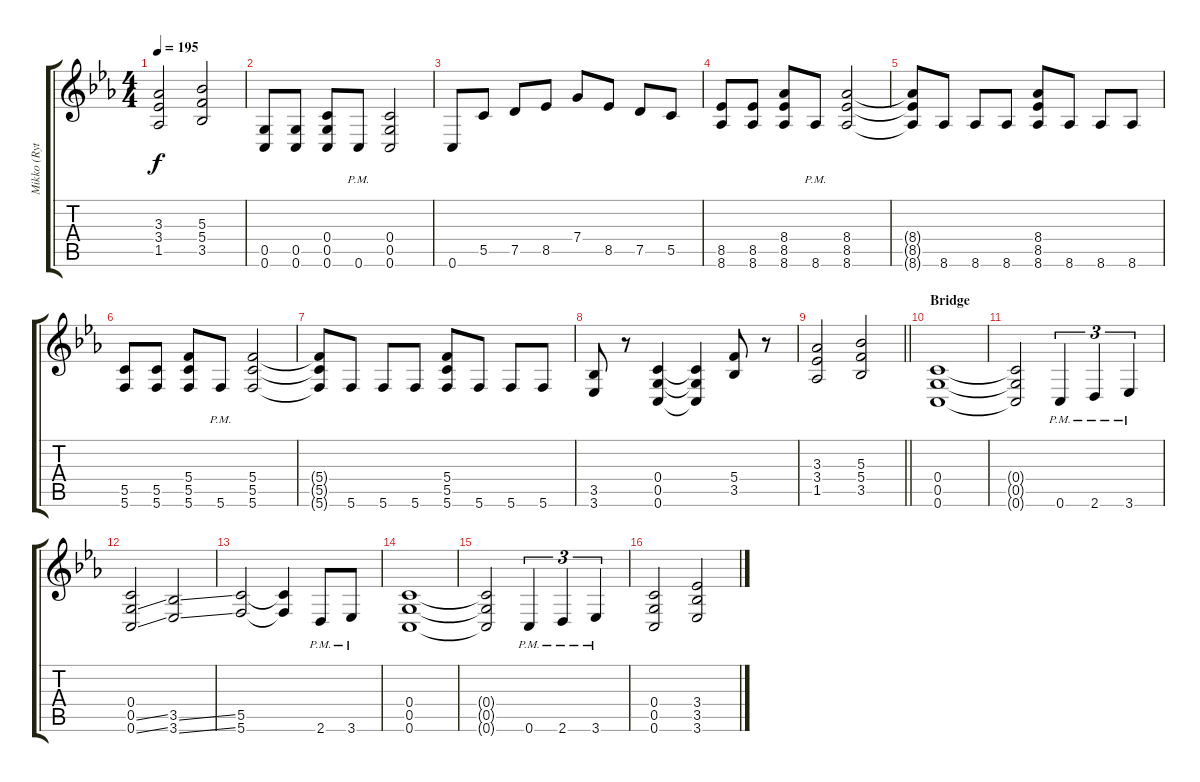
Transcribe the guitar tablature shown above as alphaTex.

\track ("Mikko (Rythm)" "Mikko (Ryt") {instrument distortionguitar}
\staff {score tabs}
\tuning (D4 A3 F3 C3 G2 C2) {hide}
\ts (4 4)
\tempo 195
\clef g2
\ks cminor
(3.3 3.4 1.5).2{dy f} (5.3 5.4 3.5).2 |
(0.5 0.6).8 (0.5 0.6).8 (0.4 0.5 0.6).8 0.6{pm}.8 (0.4 0.5 0.6).2 |
0.6.8 5.5.8 7.5.8 8.5.8 7.4.8 8.5.8 7.5.8 5.5.8 |
(8.5 8.6).8 (8.5 8.6).8 (8.4 8.5 8.6).8 8.6{pm}.8 (8.4 8.5 8.6).2 |
(8.4{t} 8.5{t} 8.6{t}).8 8.6.8 8.6.8 8.6.8 (8.4 8.5 8.6).8 8.6.8 8.6.8 8.6.8 |
(5.5 5.6).8 (5.5 5.6).8 (5.4 5.5 5.6).8 5.6{pm}.8 (5.4 5.5 5.6).2 |
(5.4{t} 5.5{t} 5.6{t}).8 5.6.8 5.6.8 5.6.8 (5.4 5.5 5.6).8 5.6.8 5.6.8 5.6.8 |
(3.5 3.6).8 r.8 (0.4 0.5 0.6).4 (0.4{t} 0.5{t} 0.6{t}).4 (5.4 3.5).8 r.8 |
\barLineRight lightlight
(3.3 3.4 1.5).2 (5.3 5.4 3.5).2 |
\section ("" "Bridge")
(0.4 0.5 0.6).1 |
(0.4{t} 0.5{t} 0.6{t}).2 0.6{pm}.4{tu (3 2)} 2.6{pm}.4{tu (3 2)} 3.6{pm}.4{tu (3 2)} |
(0.4 0.5{ss} 0.6{ss}).2 (3.5{ss} 3.6{ss}).2 |
(5.5 5.6).2 (5.5{t} 5.6{t}).4 2.6{pm}.8 3.6{pm}.8 |
(0.4 0.5 0.6).1 |
(0.4{t} 0.5{t} 0.6{t}).2 0.6{pm}.4{tu (3 2)} 2.6{pm}.4{tu (3 2)} 3.6{pm}.4{tu (3 2)} |
(0.4 0.5 0.6).2 (3.4 3.5 3.6).2
